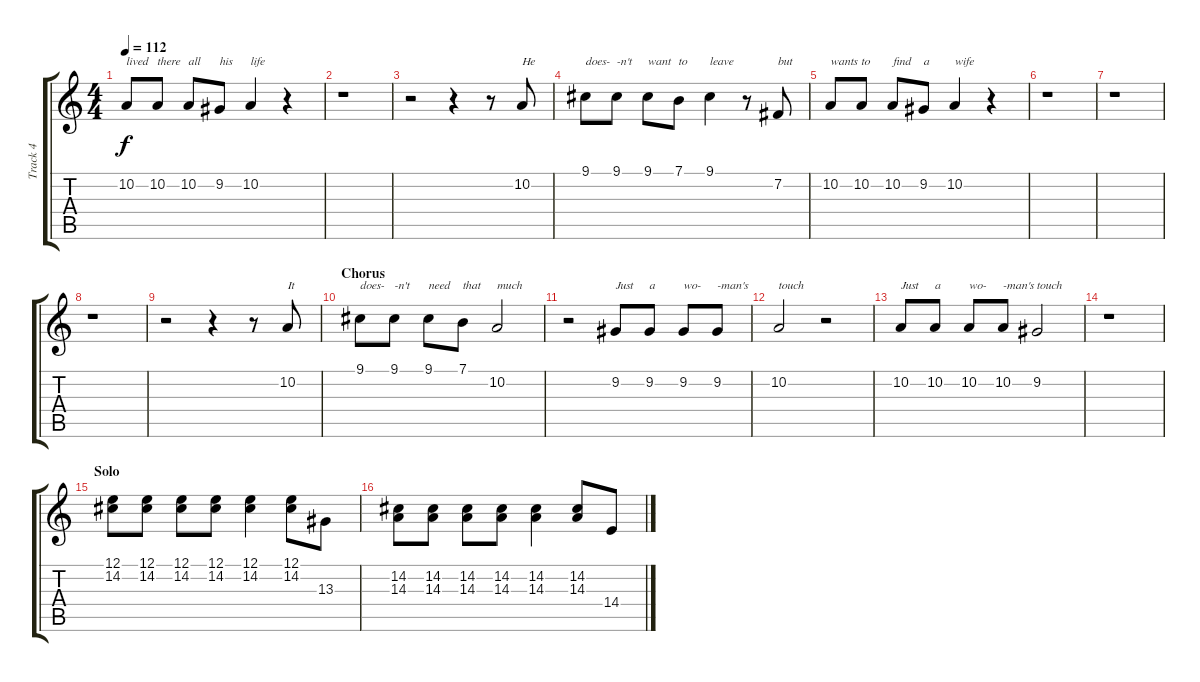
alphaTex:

\track ("Track 4" "Track 4") {instrument steeldrums}
\staff {score tabs}
\tuning (E4 B3 G3 D3 A2 E2) {hide}
\ts (4 4)
\tempo 112
\clef g2
\ks c
10.2.8{txt "lived" dy f} 10.2.8{txt "there"} 10.2.8{txt "all"} 9.2.8{txt "his"} 10.2.4{txt "life"} r.4 |
r.1 |
r.2 r.4 r.8 10.2.8{txt "He"} |
9.1.8{txt "does-"} 9.1.8{txt "-n't"} 9.1.8{txt "want"} 7.1.8{txt "to"} 9.1.4{txt "leave"} r.8 7.2.8{txt "but"} |
10.2.8{txt "wants"} 10.2.8{txt "to"} 10.2.8{txt "find"} 9.2.8{txt "a"} 10.2.4{txt "wife"} r.4 |
r.1 |
r.1 |
r.1 |
r.2 r.4 r.8 10.2.8{txt "It"} |
\section ("" "Chorus")
9.1.8{txt "does-"} 9.1.8{txt "-n't"} 9.1.8{txt "need"} 7.1.8{txt "that"} 10.2.2{txt "much"} |
r.2 9.2.8{txt "Just"} 9.2.8{txt "a"} 9.2.8{txt "wo-"} 9.2.8{txt "-man's"} |
10.2.2{txt "touch"} r.2 |
10.2.8{txt "Just"} 10.2.8{txt "a"} 10.2.8{txt "wo-"} 10.2.8{txt "-man's"} 9.2.2{txt "touch"} |
r.1 |
\section ("" "Solo")
(12.1 14.2).8 (12.1 14.2).8 (12.1 14.2).8 (12.1 14.2).8 (12.1 14.2).4 (12.1 14.2).8 13.3.8 |
(14.2 14.3).8 (14.2 14.3).8 (14.2 14.3).8 (14.2 14.3).8 (14.2 14.3).4 (14.2 14.3).8 14.4.8
